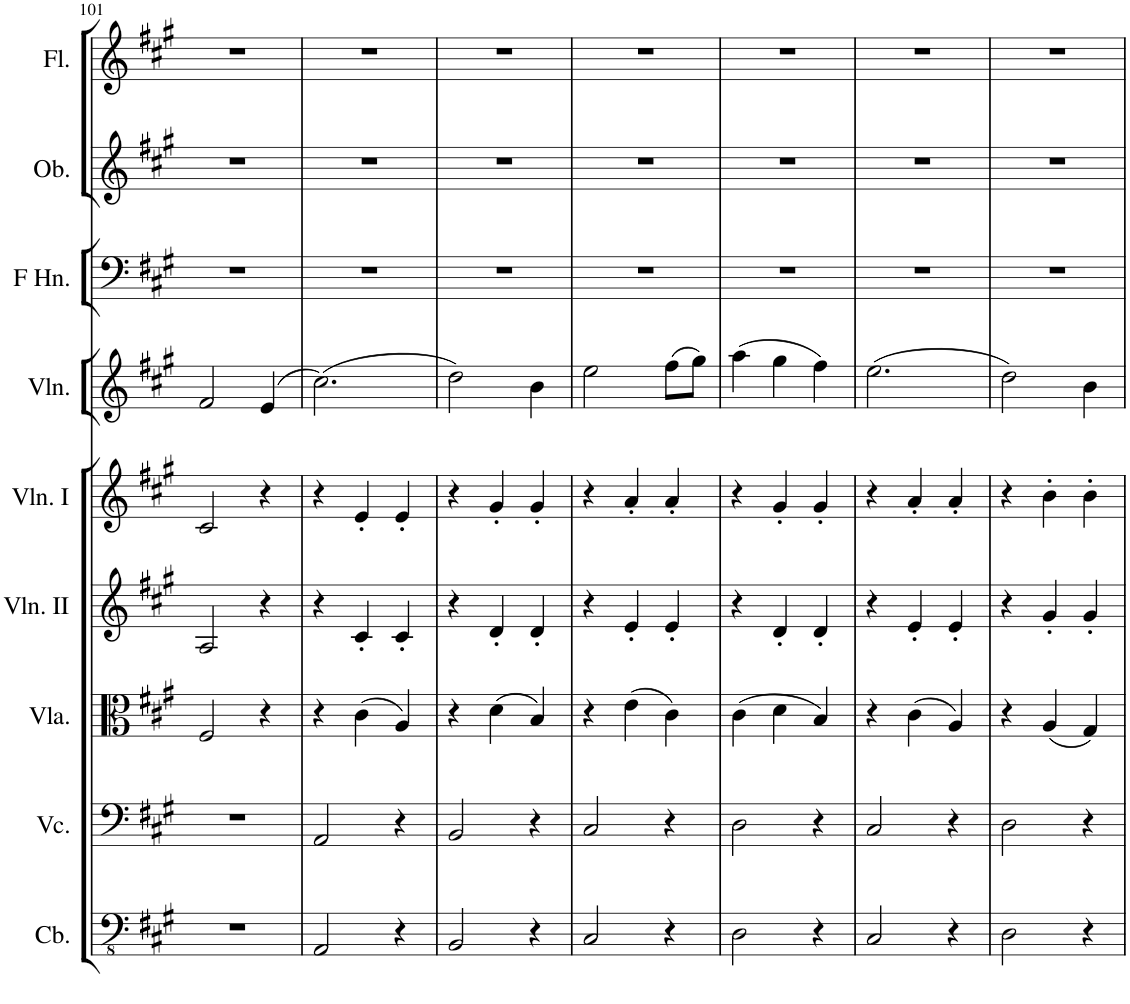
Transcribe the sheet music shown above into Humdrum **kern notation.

**kern	**kern	**kern	**kern	**kern	**kern	**kern	**kern	**kern
*part9	*part8	*part7	*part6	*part5	*part4	*part3	*part2	*part1
*staff9	*staff8	*staff7	*staff6	*staff5	*staff4	*staff3	*staff2	*staff1
*I"Contrabasses	*I"Violoncellos	*I"Violas	*I"Violins II	*I"Violins I	*I"Violin	*I"Horns in F	*I"Oboes	*I"Flutes
*I'Cb.	*I'Vc.	*I'Vla.	*I'Vln. II	*I'Vln. I	*I'Vln.	*	*I'Ob.	*I'Fl.
!!LO:PB:g=z
*clefFv4	*clefF4	*clefC3	*clefG2	*clefG2	*clefG2	*clefF4	*clefG2	*clefG2
*	*	*	*	*	*	*ITrd4c7	*	*
*k[f#c#g#]	*k[f#c#g#]	*k[f#c#g#]	*k[f#c#g#]	*k[f#c#g#]	*k[f#c#g#]	*k[f#c#g#]	*k[f#c#g#]	*k[f#c#g#]
*M3/4	*M3/4	*M3/4	*M3/4	*M3/4	*M3/4	*M3/4	*M3/4	*M3/4
=101	=101	=101	=101	=101	=101	=101	=101	=101
2.r	2.r	2F#/	2A/	2c#/	2f#/	2.r	2.r	2.r
.	.	4r	4r	4r	(4e/	.	.	.
=102	=102	=102	=102	=102	=102	=102	=102	=102
2AAA/	2AA/	4r	4r	4r	(2.cc#\)	2.r	2.r	2.r
.	.	(4c#\	4c#'/	4e'/	.	.	.	.
4r	4r	4A/)	4c#'/	4e'/	.	.	.	.
=103	=103	=103	=103	=103	=103	=103	=103	=103
2BBB/	2BB/	4r	4r	4r	2dd\)	2.r	2.r	2.r
.	.	(4d\	4d'/	4g#'/	.	.	.	.
4r	4r	4B/)	4d'/	4g#'/	4b\	.	.	.
=104	=104	=104	=104	=104	=104	=104	=104	=104
2CC#/	2C#/	4r	4r	4r	2ee\	2.r	2.r	2.r
.	.	(4e\	4e'/	4a'/	.	.	.	.
4r	4r	4c#\)	4e'/	4a'/	(8ff#\L	.	.	.
.	.	.	.	.	8gg#\J)	.	.	.
=105	=105	=105	=105	=105	=105	=105	=105	=105
2DD\	2D\	(4c#\	4r	4r	(4aa\	2.r	2.r	2.r
.	.	4d\	4d'/	4g#'/	4gg#\	.	.	.
4r	4r	4B/)	4d'/	4g#'/	4ff#\)	.	.	.
=106	=106	=106	=106	=106	=106	=106	=106	=106
2CC#/	2C#/	4r	4r	4r	(2.ee\	2.r	2.r	2.r
.	.	(4c#\	4e'/	4a'/	.	.	.	.
4r	4r	4A/)	4e'/	4a'/	.	.	.	.
=107	=107	=107	=107	=107	=107	=107	=107	=107
2DD\	2D\	4r	4r	4r	2dd\)	2.r	2.r	2.r
.	.	(4A/	4g#'/	4b'\	.	.	.	.
4r	4r	4G#/)	4g#'/	4b'\	4b\	.	.	.
=	=	=	=	=	=	=	=	=
*-	*-	*-	*-	*-	*-	*-	*-	*-
